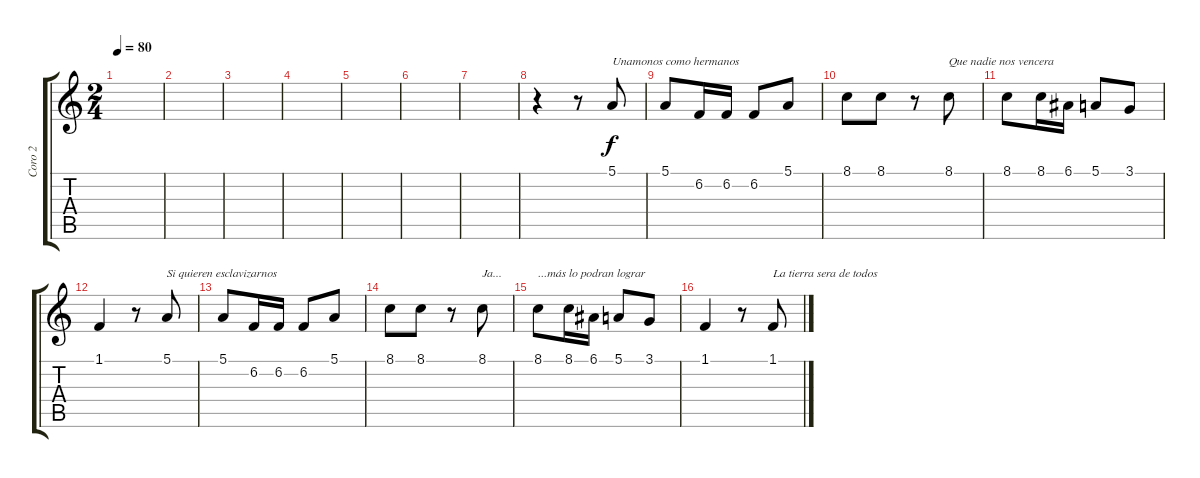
\track ("Coro 2" "Coro 2") {instrument choiraahs}
\staff {score tabs}
\tuning (E4 B3 G3 D3 A2 E2) {hide}
\ts (2 4)
\tempo 80
\clef g2
\ks c
|
|
|
|
|
|
|
r.4 r.8 5.1.8{txt "Unamonos como hermanos"} |
5.1.8 6.2.16 6.2.16 6.2.8 5.1.8 |
8.1.8 8.1.8 r.8 8.1.8{txt "Que nadie nos vencera"} |
8.1.8 8.1.16 6.1.16 5.1.8 3.1.8 |
1.1.4 r.8 5.1.8{txt "Si quieren esclavizarnos"} |
5.1.8 6.2.16 6.2.16 6.2.8 5.1.8 |
8.1.8 8.1.8 r.8 8.1.8{txt "Ja..."} |
8.1.8{txt "...más lo podran lograr"} 8.1.16 6.1.16 5.1.8 3.1.8 |
1.1.4 r.8 1.1.8{txt "La tierra sera de todos"}
